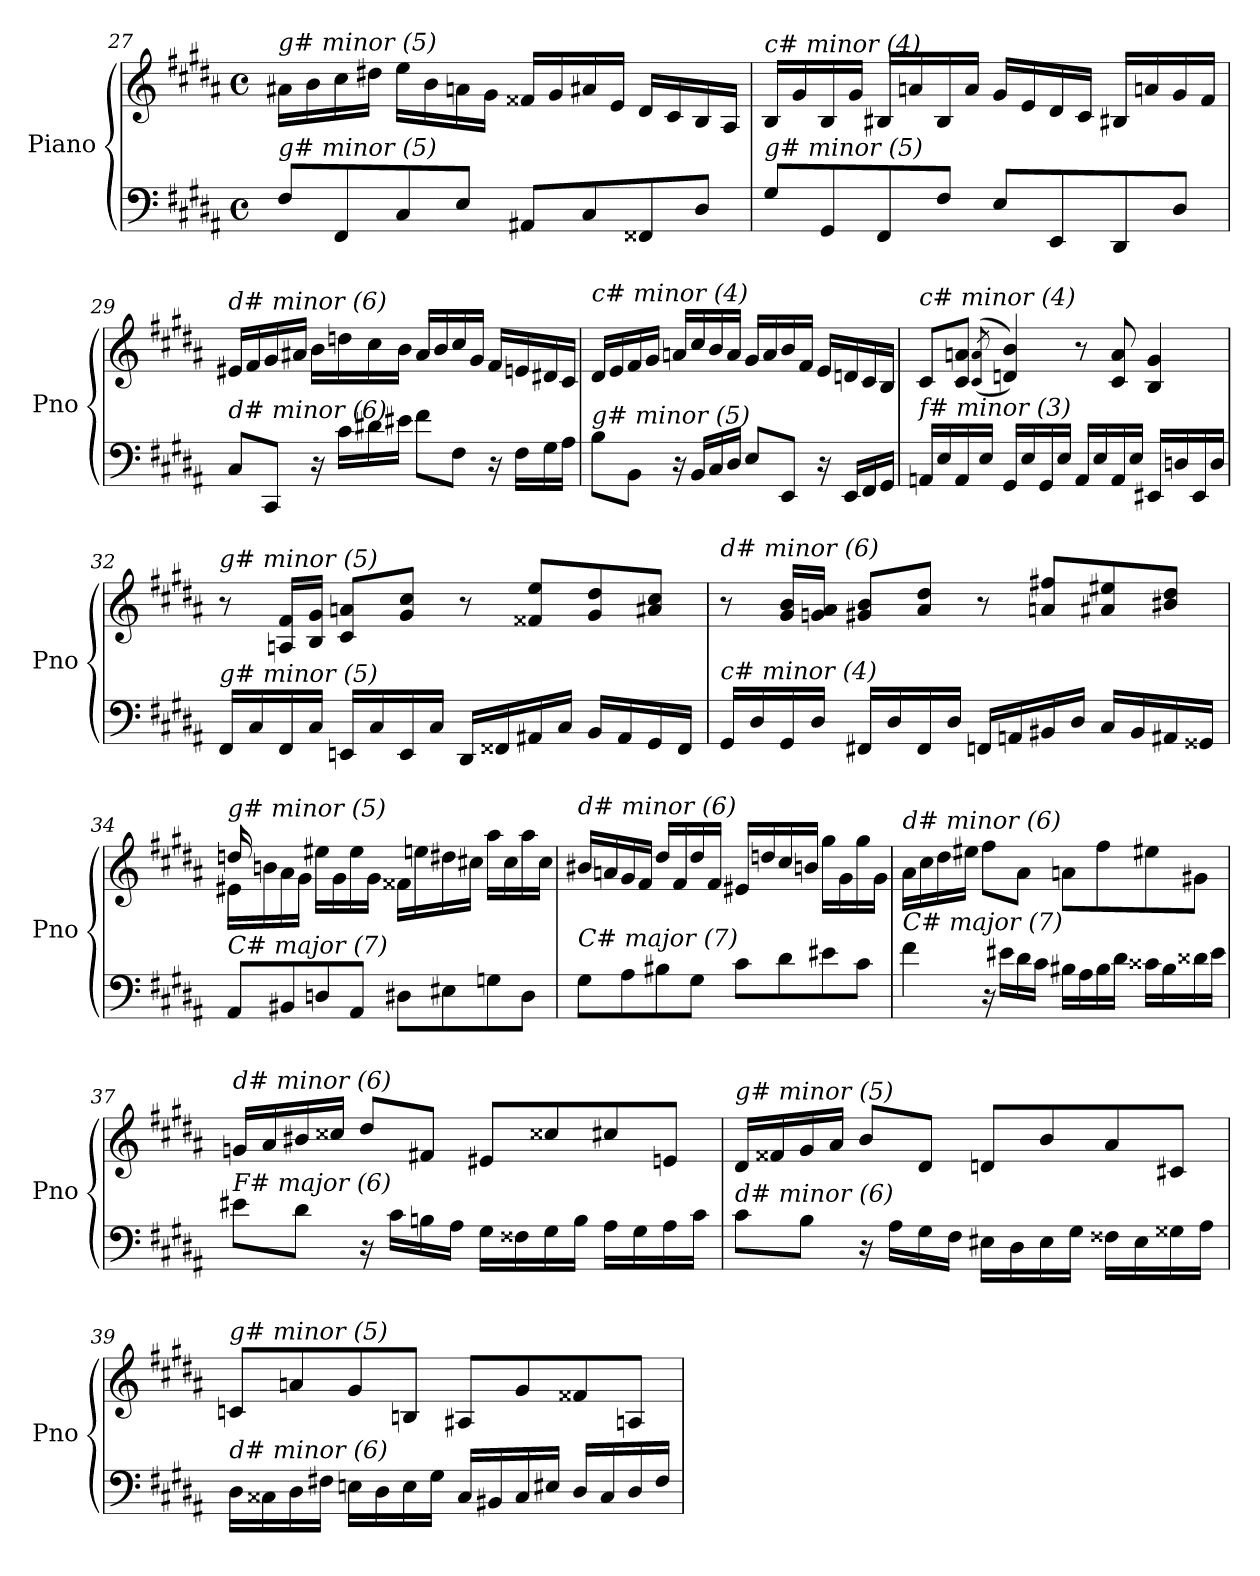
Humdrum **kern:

**kern	**kern
*part1	*part1
*staff2	*staff1
*I"Piano	*
*I'Pno	*
*clefF4	*clefG2
*k[f#c#g#d#a#]	*k[f#c#g#d#a#]
*M4/4	*M4/4
*met(c)	*met(c)
=27	=27
!	!LO:TX:i:t=g# minor (5)
!LO:TX:i:t=g# minor (5)	!
8F#/L	16a#X\LL
.	16b\
8FF#/	16cc#\
.	16dd#X\JJ
8C#/	16ee\LL
.	16b\
8E/J	16an\
.	16g#\JJ
8AA#X/L	16f##X/LL
.	16g#/
8C#/	16a#X/
.	16e/JJ
8FF##X/	16d#/LL
.	16c#/
8D#/J	16B/
.	16A#/JJ
!!LO:LB:g=z
=28	=28
!	!LO:TX:i:t=c# minor (4)
!LO:TX:i:t=g# minor (5)	!
8G#/L	16B/LL
.	16g#/
8GG#/	16B/
.	16g#/JJ
8FF#/	16B#X/LL
.	16an/
8F#/J	16B#/
.	16a/JJ
8E/L	16g#/LL
.	16e/
8EE/	16d#/
.	16c#/JJ
8DD#/	16B#X/LL
.	16an/
8D#/J	16g#/
.	16f#/JJ
=29	=29
!	!LO:TX:i:t=d# minor (6)
!LO:TX:i:t=d# minor (6)	!
8C#/L	16e#X/LL
.	16f#/
8CC#/J	16g#/
.	16a#X/JJ
16r	16b\LL
16c#\LL	16ddn\
16d#X\	16cc#\
16e#X\JJ	16b\JJ
8f#\L	16a#/LL
.	16b/
8F#\J	16cc#/
.	16g#/JJ
16r	16f#/LL
16F#\LL	16en/
16G#\	16d#X/
16A#\JJ	16c#/JJ
=30	=30
!	!LO:TX:i:t=c# minor (4)
!LO:TX:i:t=g# minor (5)	!
8B\L	16d#/LL
.	16e/
8BB\J	16f#/
.	16g#/JJ
16r	16an/LL
16BB/LL	16cc#/
16C#/	16b/
16D#/JJ	16a/JJ
8E/L	16g#/LL
.	16a/
8EE/J	16b/
.	16f#/JJ
16r	16e/LL
16EE/LL	16dn/
16FF#/	16c#/
16GG#/JJ	16B/JJ
!!LO:LB:g=z
=31	=31
!	!LO:TX:i:t=c# minor (4)
!LO:TX:i:t=f# minor (3)	!
16AAn/LL	8c#/L
16E/	.
16AA/	8c#/ 8an/J
16E/JJ	.
.	((>8qc#/ 8qa/
16GG#/LL	4dn/ 4b/))
16E/	.
16GG#/	.
16E/JJ	.
16AA/LL	8r
16E/	.
16AA/	8c#/ 8a/
16E/JJ	.
16EE#X/LL	4B/ 4g#/
16Dn/	.
16EE#/	.
16D/JJ	.
=32	=32
!	!LO:TX:i:t=g# minor (5)
!LO:TX:i:t=g# minor (5)	!
16FF#/LL	8r
16C#/	.
16FF#/	16An/ 16f#/LL
16C#/JJ	16B/ 16g#/JJ
16EEn/LL	8c#/ 8an/L
16C#/	.
16EE/	8g#/ 8cc#/J
16C#/JJ	.
16DD#/LL	8r
16FF##X/	.
16AA#X/	8f##X/ 8ee/L
16C#/JJ	.
16BB/LL	8g#/ 8dd#/
16AA#/	.
16GG#/	8a#X/ 8cc#/J
16FF##/JJ	.
=33	=33
!	!LO:TX:i:t=d# minor (6)
!LO:TX:i:t=c# minor (4)	!
16GG#/LL	8r
16D#/	.
16GG#/	16g#/ 16b/LL
16D#/JJ	16gni/ 16a#/JJ
16FF#X/LL	8g#/ 8b/L
16D#/	.
16FF#/	8a#/ 8dd#/J
16D#/JJ	.
16FFni/LL	8r
16AAni/	.
16BB#X/	8ani/ 8ff#X/L
16D#/JJ	.
16C#/LL	8a#/ 8ee#X/
16BB#/	.
16AA#/	8b#X/ 8dd#/J
16GG##j/JJ	.
!!LO:PB:g=z
=34	=34
*^	*^
!	!	!LO:TX:i:t=g# minor (5)	!
!LO:TX:i:t=C# major (7)	!	!	!
16ryy	8AA#/L	16e#X\LL	16ddni/
2...ryy	.	16bn\	2...ryy
.	8BB#X/	16a#\	.
.	.	16g#\JJ	.
.	8Dni/	16ee#X\LL	.
.	.	16g#\	.
.	8AA#/J	16ee#\	.
.	.	16g#\JJ	.
.	8D#\L	16f##X\LL	.
.	.	16een\	.
.	8E#X\	16dd#\	.
.	.	16cc#X\JJ	.
.	8Gni\	16aa#\LL	.
.	.	16cc#\	.
.	8D#\J	16aa#\	.
.	.	16cc#\JJ	.
*v	*v	*	*
*	*v	*v
=35	=35
!	!LO:TX:i:t=d# minor (6)
!LO:TX:i:t=C# major (7)	!
8G#\L	16b#X/LL
.	16an/
8A#\	16g#/
.	16f#/JJ
8B#X\	16dd#/LL
.	16f#/
8G#\J	16dd#/
.	16f#/JJ
8c#\L	16e#X/LL
.	16ddn/
8d#\	16cc#/
.	16bn/JJ
8e#X\	16gg#\LL
.	16g#\
8c#\J	16gg#\
.	16g#\JJ
=36	=36
!	!LO:TX:i:t=d# minor (6)
!LO:TX:i:t=C# major (7)	!
4f#\	16a#\LL
.	16cc#\
.	16dd#\
.	16ee#X\JJ
16r	8ff#\L
16e#X\LL	.
16d#\	8a#\J
16c#\JJ	.
16B#X\LL	8ani\L
16A#\	.
16B#\	8ff#\
16d#\JJ	.
16c##Xj\LL	8ee#X\
16B#\	.
16d##i\	8g#X\J
16e#\JJ	.
!!LO:LB:g=z
=37	=37
!	!LO:TX:i:t=d# minor (6)
!LO:TX:i:t=F# major (6)	!
8e#X\L	16gni/LL
.	16a#/
8d#\J	16b#X/
.	16cc##X/JJ
16r	8dd#/L
16c#\LL	.
16Bn\	8f#X/J
16A#\JJ	.
16G#\LL	8e#X/L
16F##X\	.
16G#\	8cc##Xi/
16B\JJ	.
16A#\LL	8cc#X/
16G#\	.
16A#\	8en/J
16c#\JJ	.
=38	=38
!	!LO:TX:i:t=g# minor (5)
!LO:TX:i:t=d# minor (6)	!
8c#\L	16d#/LL
.	16f##X/
8B\J	16g#/
.	16a#/JJ
16r	8b/L
16A#\LL	.
16G#\	8d#/J
16F#\JJ	.
16E#X\LL	8dni/L
16D#\	.
16E#\	8b/
16G#\JJ	.
16F##Xj\LL	8a#/
16E#\	.
16G##i\	8c#X/J
16A#\JJ	.
=39	=39
!	!LO:TX:i:t=g# minor (5)
!LO:TX:i:t=d# minor (6)	!
16D#\LL	8cni/L
16C##X\	.
16D#\	8an/
16F#X\JJ	.
16En\LL	8g#/
16D#\	.
16E\	8Bn/J
16G#\JJ	.
16C##/LL	8A#X/L
16BB#X/	.
16C##/	8g#/
16E#X/JJ	.
16D#/LL	8f##X/
16C##/	.
16D#/	8An/J
16F#/JJ	.
=	=
*-	*-
